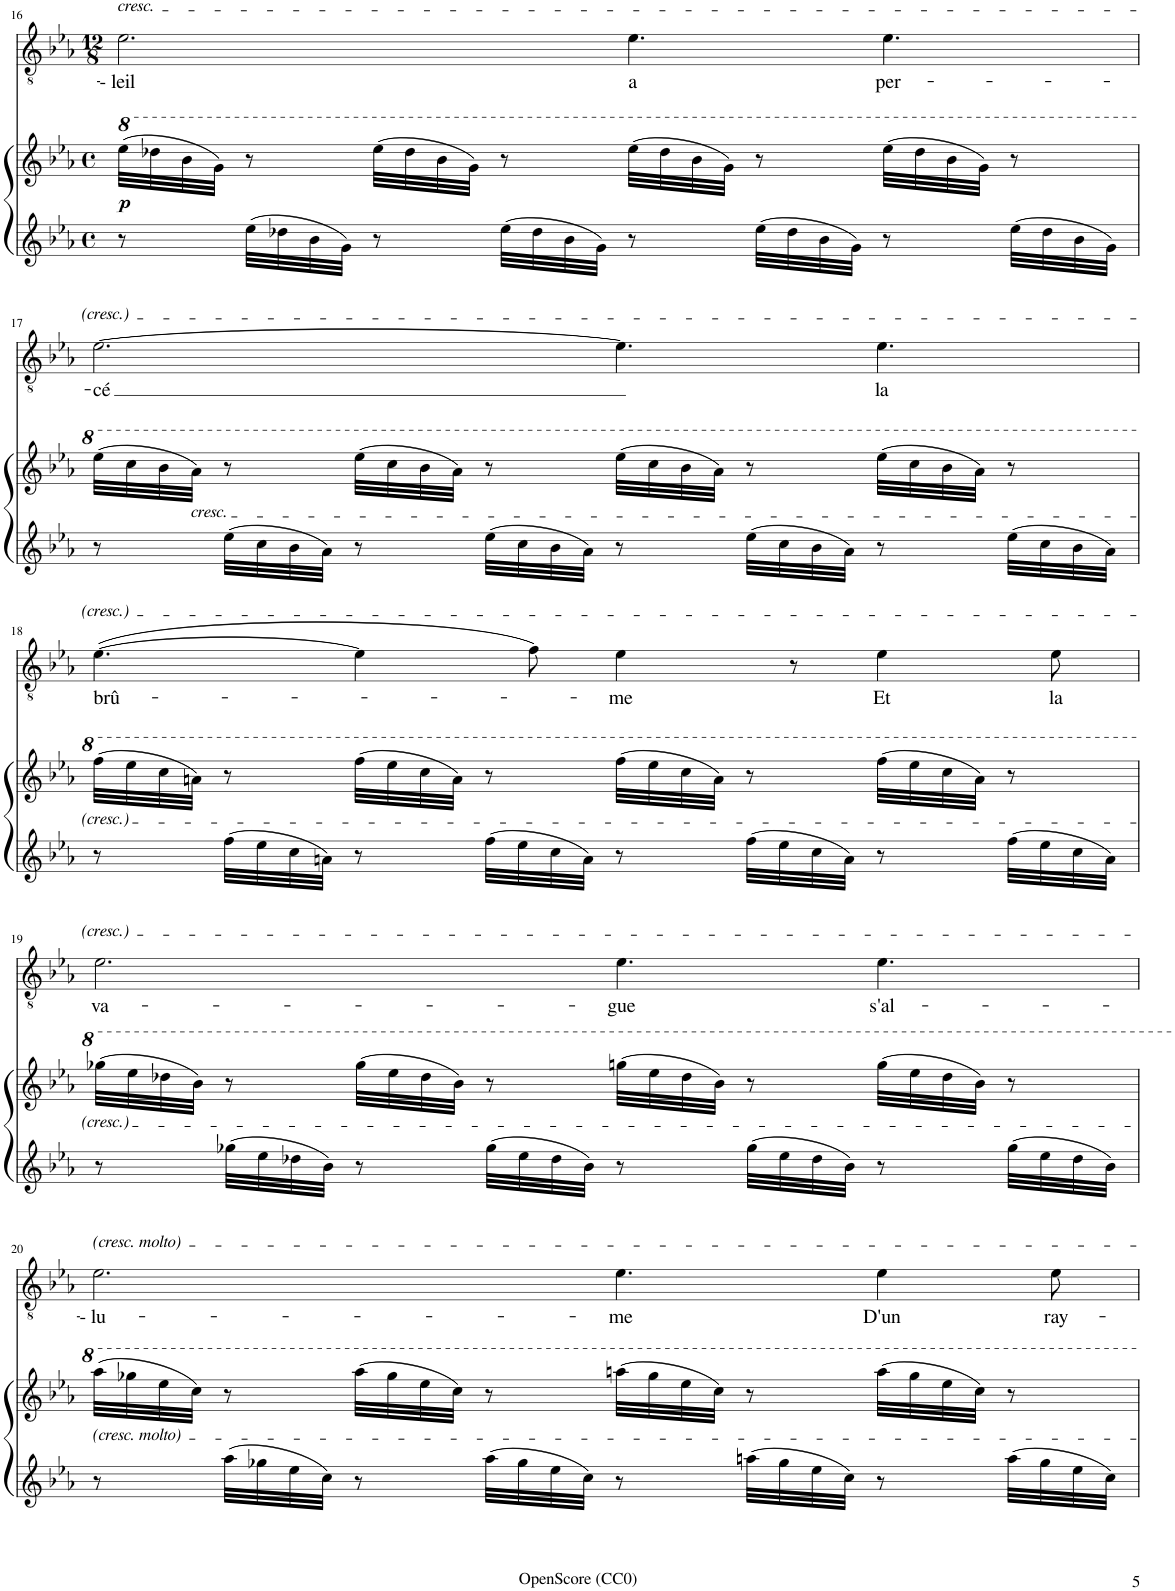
**kern	**kern	**dynam	**kern	**text
*part2	*part2	*part2	*part1	*part1
*staff3	*staff2	*staff2/3	*staff1	*staff1
*I"Piano	*	*	*I"Tenor	*
*I'Pno	*	*	*	*
!!LO:PB:g=z
*clefG2	*clefG2	*	*clefGv2	*
*k[b-e-a-]	*k[b-e-a-]	*	*k[b-e-a-]	*
*M4/4	*M4/4	*	*M12/8	*
=16	=16	=16	=16	=16
!	!	!	!LO:TX:a:i:t=cresc.	!
!	!	!LO:DY:b	!	!LO:LY:b
8r	(32eee-\LLL	p	2.e-\	-- leil
.	32ddd-X\	.	.	.
.	32bb-\	.	.	.
.	32gg\JJJ)	.	.	.
32ee-\LLL	8r	.	.	.
32dd-X\	.	.	.	.
32b-\	.	.	.	.
32g\JJJ	.	.	.	.
8r	(32eee-\LLL	.	.	.
.	32ddd-\	.	.	.
.	32bb-\	.	.	.
.	32gg\JJJ)	.	.	.
32ee-\LLL	8r	.	.	.
32dd-\	.	.	.	.
32b-\	.	.	.	.
32g\JJJ	.	.	.	.
8r	(32eee-\LLL	.	.	.
.	32ddd-\	.	.	.
.	32bb-\	.	.	.
.	32gg\JJJ)	.	.	.
32ee-\LLL	8r	.	.	.
32dd-\	.	.	.	.
32b-\	.	.	.	.
32g\JJJ	.	.	.	.
!	!	!	!	!LO:LY:b
8r	(32eee-\LLL	.	4.e-\	a
.	32ddd-\	.	.	.
.	32bb-\	.	.	.
.	32gg\JJJ)	.	.	.
32ee-\LLL	8r	.	.	.
32dd-\	.	.	.	.
32b-\	.	.	.	.
32g\JJJ	.	.	.	.
2ryy	2ryy	.	.	.
!	!	!	!	!LO:LY:b
.	.	.	4.e-\	per-
!!LO:LB:g=z
=17	=17	=17	=17	=17
!	!	!	!	!LO:LY:b
8r	(32eee-\LLL	.	[2.e-\	-cé
.	32ccc\	.	.	.
.	32bb-\	.	.	.
!	!LO:TX:b:i:t=cresc.	!	!	!
.	32aa-\JJJ)	.	.	.
32ee-\LLL	8r	.	.	.
32cc\	.	.	.	.
32b-\	.	.	.	.
32a-\JJJ	.	.	.	.
8r	(32eee-\LLL	.	.	.
.	32ccc\	.	.	.
.	32bb-\	.	.	.
.	32aa-\JJJ)	.	.	.
32ee-\LLL	8r	.	.	.
32cc\	.	.	.	.
32b-\	.	.	.	.
32a-\JJJ	.	.	.	.
8r	(32eee-\LLL	.	.	.
.	32ccc\	.	.	.
.	32bb-\	.	.	.
.	32aa-\JJJ)	.	.	.
32ee-\LLL	8r	.	.	.
32cc\	.	.	.	.
32b-\	.	.	.	.
32a-\JJJ	.	.	.	.
8r	(32eee-\LLL	.	4.e-\]	.
.	32ccc\	.	.	.
.	32bb-\	.	.	.
.	32aa-\JJJ)	.	.	.
32ee-\LLL	8r	.	.	.
32cc\	.	.	.	.
32b-\	.	.	.	.
32a-\JJJ	.	.	.	.
2ryy	2ryy	.	.	.
!	!	!	!	!LO:LY:b
.	.	.	4.e-\	la
!!LO:LB:g=z
=18	=18	=18	=18	=18
!	!	!	!	!LO:LY:b
8r	(32fff\LLL	.	([4.e-\	brû-
.	32eee-\	.	.	.
.	32ccc\	.	.	.
.	32aan\JJJ)	.	.	.
32ff\LLL	8r	.	.	.
32ee-\	.	.	.	.
32cc\	.	.	.	.
32an\JJJ	.	.	.	.
8r	(32fff\LLL	.	.	.
.	32eee-\	.	.	.
.	32ccc\	.	.	.
.	32aa\JJJ)	.	.	.
32ff\LLL	8r	.	4e-\]	.
32ee-\	.	.	.	.
32cc\	.	.	.	.
32a\JJJ	.	.	.	.
8r	(32fff\LLL	.	.	.
.	32eee-\	.	.	.
.	32ccc\	.	.	.
.	32aa\JJJ)	.	.	.
32ff\LLL	8r	.	8f\)	.
32ee-\	.	.	.	.
32cc\	.	.	.	.
32a\JJJ	.	.	.	.
!	!	!	!	!LO:LY:b
8r	(32fff\LLL	.	4e-\	-me
.	32eee-\	.	.	.
.	32ccc\	.	.	.
.	32aa\JJJ)	.	.	.
32ff\LLL	8r	.	.	.
32ee-\	.	.	.	.
32cc\	.	.	.	.
32a\JJJ	.	.	.	.
2ryy	2ryy	.	8r	.
!	!	!	!	!LO:LY:b
.	.	.	4e-\	Et
!	!	!	!	!LO:LY:b
.	.	.	8e-\	la
!!LO:LB:g=z
=19	=19	=19	=19	=19
!	!	!	!	!LO:LY:b
8r	(32ggg-X\LLL	.	2.e-\	va-
.	32eee-\	.	.	.
.	32ddd-X\	.	.	.
.	32bb-\JJJ)	.	.	.
32gg-X\LLL	8r	.	.	.
32ee-\	.	.	.	.
32dd-X\	.	.	.	.
32b-\JJJ	.	.	.	.
8r	(32ggg-\LLL	.	.	.
.	32eee-\	.	.	.
.	32ddd-\	.	.	.
.	32bb-\JJJ)	.	.	.
32gg-\LLL	8r	.	.	.
32ee-\	.	.	.	.
32dd-\	.	.	.	.
32b-\JJJ	.	.	.	.
8r	(32gggn\LLL	.	.	.
.	32eee-\	.	.	.
.	32ddd-\	.	.	.
.	32bb-\JJJ)	.	.	.
32gg-\LLL	8r	.	.	.
32ee-\	.	.	.	.
32dd-\	.	.	.	.
32b-\JJJ	.	.	.	.
!	!	!	!	!LO:LY:b
8r	(32ggg\LLL	.	4.e-\	-gue
.	32eee-\	.	.	.
.	32ddd-\	.	.	.
.	32bb-\JJJ)	.	.	.
32gg-\LLL	8r	.	.	.
32ee-\	.	.	.	.
32dd-\	.	.	.	.
32b-\JJJ	.	.	.	.
2ryy	2ryy	.	.	.
!	!	!	!	!LO:LY:b
.	.	.	4.e-\	s'al-
!!LO:LB:g=z
=20	=20	=20	=20	=20
!	!	!	!LO:TX:a:i:t=(cresc. molto)	!
!	!LO:TX:b:i:t=(cresc. molto)	!	!	!
!	!	!	!	!LO:LY:b
8r	(32aaa-\LLL	.	2.e-\	-- lu-
.	32ggg-X\	.	.	.
.	32eee-\	.	.	.
.	32ccc\JJJ)	.	.	.
32aa-\LLL	8r	.	.	.
32gg-X\	.	.	.	.
32ee-\	.	.	.	.
32cc\JJJ	.	.	.	.
8r	(32aaa-\LLL	.	.	.
.	32ggg-\	.	.	.
.	32eee-\	.	.	.
.	32ccc\JJJ)	.	.	.
32aa-\LLL	8r	.	.	.
32gg-\	.	.	.	.
32ee-\	.	.	.	.
32cc\JJJ	.	.	.	.
8r	(32aaan\LLL	.	.	.
.	32ggg-\	.	.	.
.	32eee-\	.	.	.
.	32ccc\JJJ)	.	.	.
32aan\LLL	8r	.	.	.
32gg-\	.	.	.	.
32ee-\	.	.	.	.
32cc\JJJ	.	.	.	.
!	!	!	!	!LO:LY:b
8r	(32aaa\LLL	.	4.e-\	-me
.	32ggg-\	.	.	.
.	32eee-\	.	.	.
.	32ccc\JJJ)	.	.	.
32aa\LLL	8r	.	.	.
32gg-\	.	.	.	.
32ee-\	.	.	.	.
32cc\JJJ	.	.	.	.
2ryy	2ryy	.	.	.
!	!	!	!	!LO:LY:b
.	.	.	4e-\	D'un
!	!	!	!	!LO:LY:b
.	.	.	8e-\	ray-
=	=	=	=	=
*-	*-	*-	*-	*-
